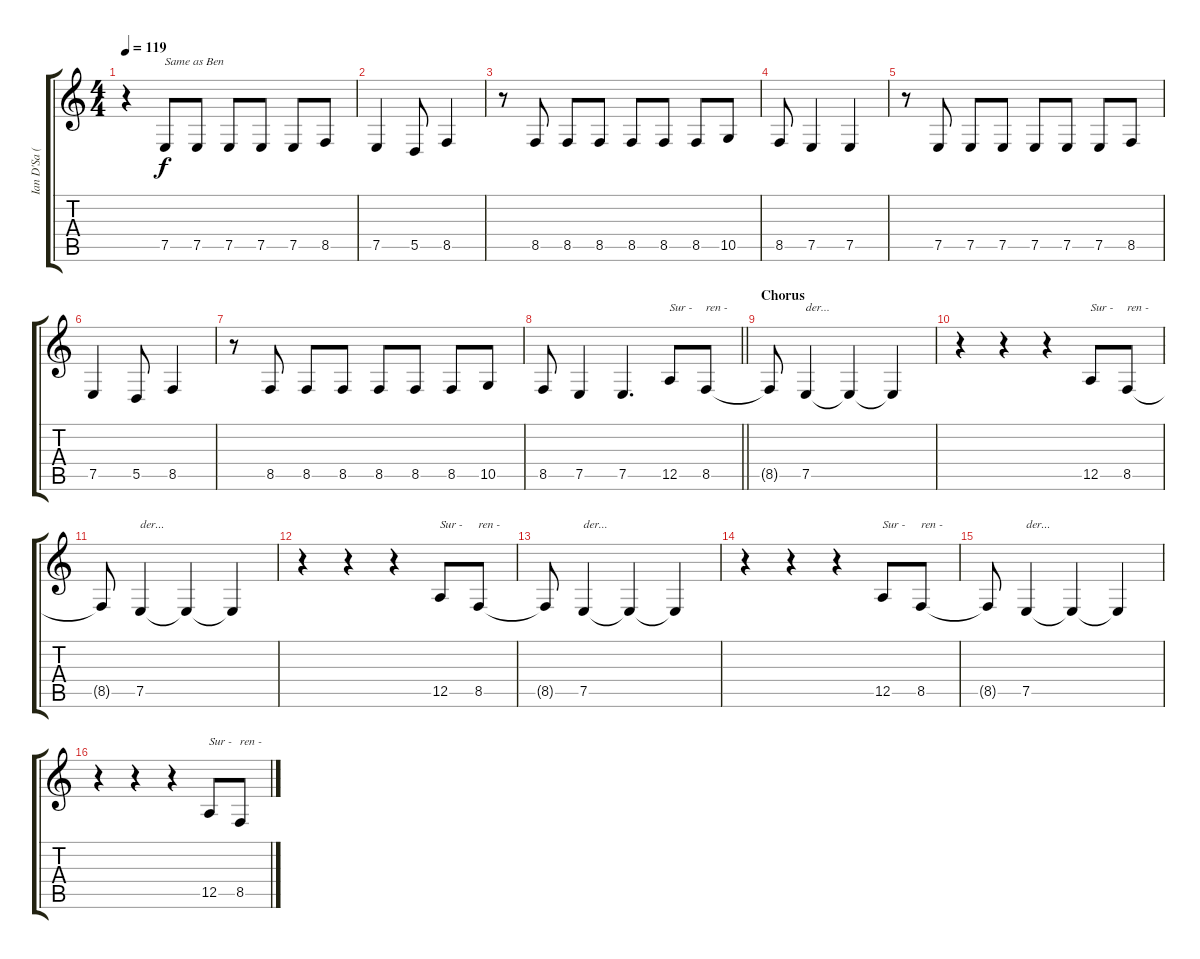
\track ("Ian D'Sa (Backing and Harmonic Vocals)" "Ian D'Sa (") {instrument violin}
\staff {score tabs}
\tuning (E4 B3 G3 D3 A2 D2) {hide}
\ts (4 4)
\tempo 119
\clef g2
\ks c
r.4{dy f} 7.5.8{txt "Same as Ben"} 7.5.8 7.5.8 7.5.8 7.5.8 8.5.8 |
7.5.4 5.5.8 8.5.4 |
r.8 8.5.8 8.5.8 8.5.8 8.5.8 8.5.8 8.5.8 10.5.8 |
8.5.8 7.5.4 7.5.4 |
r.8 7.5.8 7.5.8 7.5.8 7.5.8 7.5.8 7.5.8 8.5.8 |
7.5.4 5.5.8 8.5.4 |
r.8 8.5.8 8.5.8 8.5.8 8.5.8 8.5.8 8.5.8 10.5.8 |
\barLineRight lightlight
8.5.8 7.5.4 7.5.4{d} 12.5.8{txt "Sur - "} 8.5.8{txt "ren - "} |
\section ("" "Chorus")
8.5{t}.8 7.5.4{txt "der..."} 7.5{t}.4 7.5{t}.4 |
r.4 r.4 r.4 12.5.8{txt "Sur - "} 8.5.8{txt "ren - "} |
8.5{t}.8 7.5.4{txt "der..."} 7.5{t}.4 7.5{t}.4 |
r.4 r.4 r.4 12.5.8{txt "Sur - "} 8.5.8{txt "ren - "} |
8.5{t}.8 7.5.4{txt "der..."} 7.5{t}.4 7.5{t}.4 |
r.4 r.4 r.4 12.5.8{txt "Sur - "} 8.5.8{txt "ren - "} |
8.5{t}.8 7.5.4{txt "der..."} 7.5{t}.4 7.5{t}.4 |
r.4 r.4 r.4 12.5.8{txt "Sur - "} 8.5.8{txt "ren - "}
